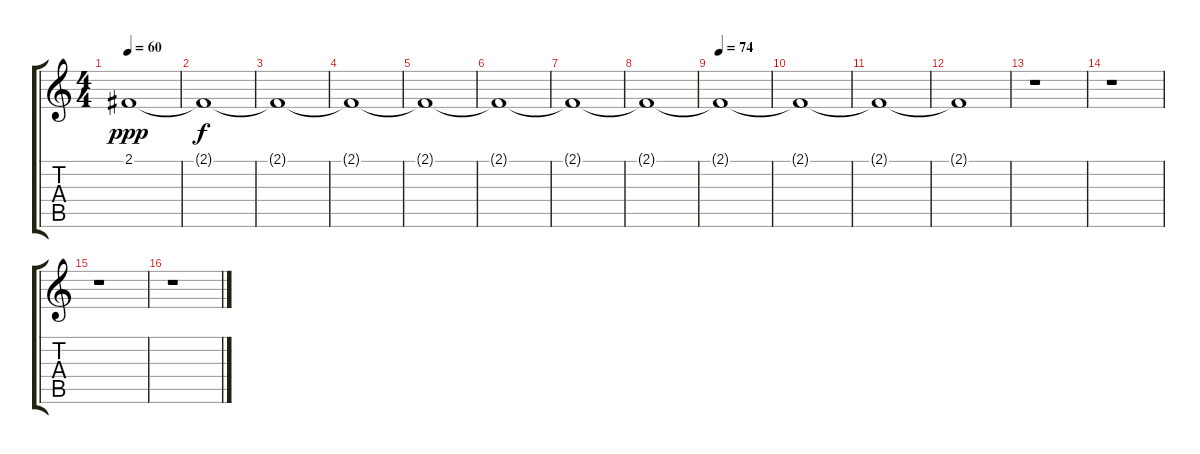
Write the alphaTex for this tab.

\track "" {instrument seashore}
\staff {score tabs}
\tuning (E4 B3 G3 D3 A2 E2) {hide}
\ts (4 4)
\tempo 60
\clef g2
\ks c
2.1.1{dy ppp volume 12 balance 8 instrument seashore} |
2.1{t}.1{dy f} |
2.1{t}.1 |
2.1{t}.1 |
2.1{t}.1 |
2.1{t}.1 |
2.1{t}.1 |
2.1{t}.1 |
\tempo 74
2.1{t}.1 |
2.1{t}.1 |
2.1{t}.1 |
2.1{t}.1 |
r.1 |
r.1 |
r.1 |
r.1
